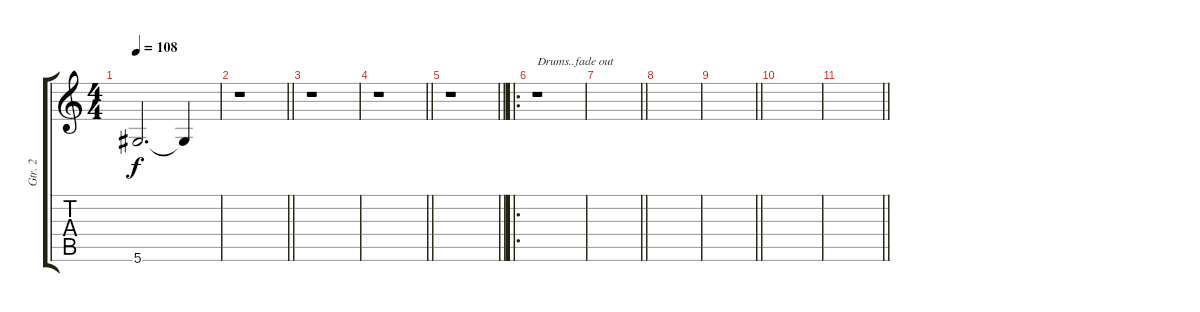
\track ("Gtr. 2" "Gtr. 2") {instrument distortionguitar}
\staff {score tabs}
\tuning (Eb4 Bb3 Gb3 Db3 Ab2 Eb2) {hide}
\ts (4 4)
\tempo 108
\clef g2
\ks c
5.6{t}.2{d dy f} 5.6{t}.4 |
\barLineRight lightlight
r.1 |
r.1 |
\barLineRight lightlight
r.1 |
\barLineRight lightlight
r.1 |
\ro
r.1{txt "Drums..fade out"} |
\barLineRight lightlight
|
|
\barLineRight lightlight
|
|
\barLineRight lightlight
